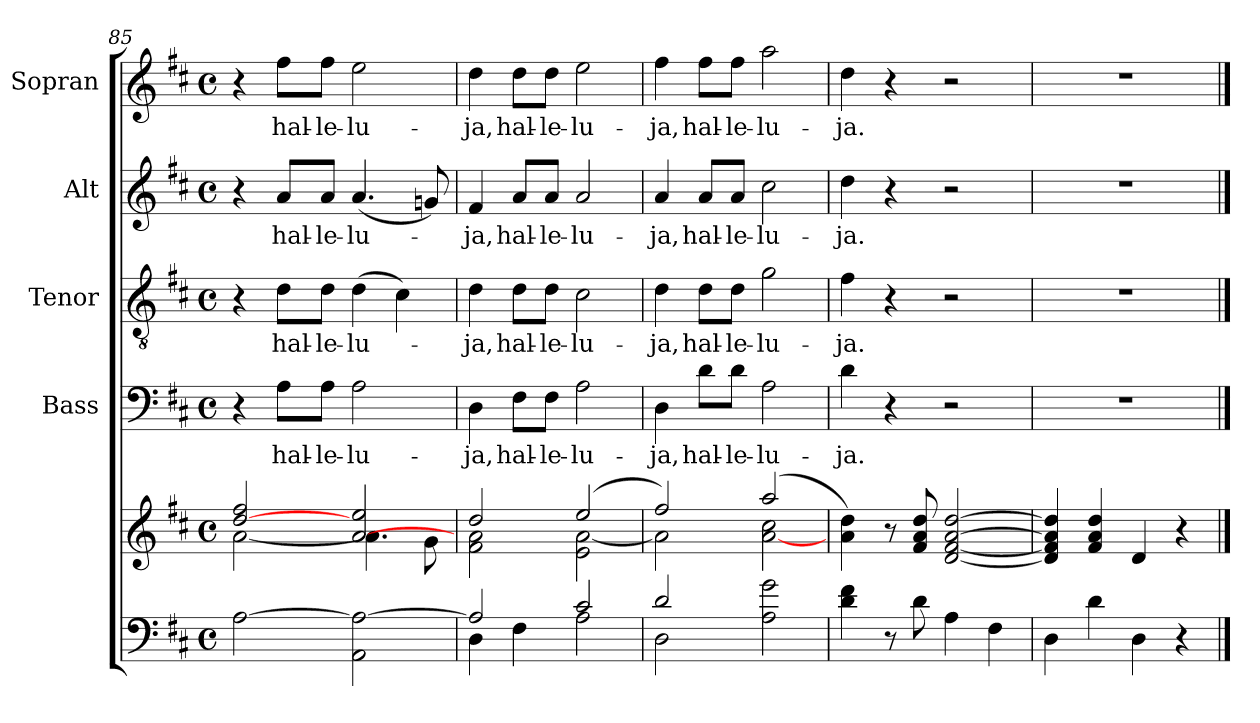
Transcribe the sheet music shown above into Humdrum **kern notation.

**kern	**kern	**kern	**text	**kern	**text	**kern	**text	**kern	**text
*part5	*part5	*part4	*part4	*part3	*part3	*part2	*part2	*part1	*part1
*staff6	*staff5	*staff4	*staff4	*staff3	*staff3	*staff2	*staff2	*staff1	*staff1
*	*	*I"Bass	*	*I"Tenor	*	*I"Alt	*	*I"Sopran	*
*	*	*I'B.	*	*I'T.	*	*I'A.	*	*I'S.	*
!!LO:LB:g=z
*clefF4	*clefG2	*clefF4	*	*clefGv2	*	*clefG2	*	*clefG2	*
*k[f#c#]	*k[f#c#]	*k[f#c#]	*	*k[f#c#]	*	*k[f#c#]	*	*k[f#c#]	*
*D:	*D:	*D:	*	*D:	*	*D:	*	*D:	*
*M4/4	*M4/4	*M4/4	*	*M4/4	*	*M4/4	*	*M4/4	*
*met(c)	*met(c)	*met(c)	*	*met(c)	*	*met(c)	*	*met(c)	*
=85	=85	=85	=85	=85	=85	=85	=85	=85	=85
*	*^	*	*	*	*	*	*	*	*
[2A\	[>2dd/ 2ff#/	[<2a\	4r	.	4r	.	4r	.	4r	.
!	!	!	!	!LO:LY:b	!	!LO:LY:b	!	!LO:LY:b	!	!LO:LY:b
.	.	.	8A\L	hal-	8d\L	hal-	8a/L	hal-	8ff#\L	hal-
!	!	!	!	!LO:LY:b	!	!LO:LY:b	!	!LO:LY:b	!	!LO:LY:b
.	.	.	8A\J	-le-	8d\J	-le-	8a/J	-le-	8ff#\J	-le-
!	!	!	!	!LO:LY:b	!	!LO:LY:b	!	!LO:LY:b	!	!LO:LY:b
2AA\ 2A\_	[>2a/ 2ee/	4.a\]	2A\	-lu-	(>4d\	-lu-	(<4.a/	-lu-	2ee\	-lu-
.	.	.	.	.	4c#\)	.	.	.	.	.
.	.	8g\	.	.	.	.	8gn/)	.	.	.
=86	=86	=86	=86	=86	=86	=86	=86	=86	=86	=86
*^	*	*	*	*	*	*	*	*	*	*
!	!	!	!	!	!LO:LY:b	!	!LO:LY:b	!	!LO:LY:b	!	!LO:LY:b
2A/]	4D\	2dd/	2f#\ 2a\	4D\	-ja,	4d\	-ja,	4f#/	-ja,	4dd\	-ja,
!	!	!	!	!	!LO:LY:b	!	!LO:LY:b	!	!LO:LY:b	!	!LO:LY:b
.	4F#\	.	.	8F#\L	hal-	8d\L	hal-	8a/L	hal-	8dd\L	hal-
!	!	!	!	!	!LO:LY:b	!	!LO:LY:b	!	!LO:LY:b	!	!LO:LY:b
.	.	.	.	8F#\J	-le-	8d\J	-le-	8a/J	-le-	8dd\J	-le-
!	!	!	!	!	!LO:LY:b	!	!LO:LY:b	!	!LO:LY:b	!	!LO:LY:b
2c#/	2A\	(2ee/	2e\ [<2a\	2A\	-lu-	2c#\	-lu-	2a/	-lu-	2ee\	-lu-
=87	=87	=87	=87	=87	=87	=87	=87	=87	=87	=87	=87
!	!	!	!	!	!LO:LY:b	!	!LO:LY:b	!	!LO:LY:b	!	!LO:LY:b
2d/	2D\	2ff#/)	2a\]	4D\	-ja,	4d\	-ja,	4a/	-ja,	4ff#\	-ja,
!	!	!	!	!	!LO:LY:b	!	!LO:LY:b	!	!LO:LY:b	!	!LO:LY:b
.	.	.	.	8d\L	hal-	8d\L	hal-	8a/L	hal-	8ff#\L	hal-
!	!	!	!	!	!LO:LY:b	!	!LO:LY:b	!	!LO:LY:b	!	!LO:LY:b
.	.	.	.	8d\J	-le-	8d\J	-le-	8a/J	-le-	8ff#\J	-le-
!	!	!	!	!	!LO:LY:b	!	!LO:LY:b	!	!LO:LY:b	!	!LO:LY:b
2A\ 2g\	2ryy	(2aa/	[<2a\ 2cc#\	2A\	-lu-	2g\	-lu-	2cc#\	-lu-	2aa\	-lu-
=88	=88	=88	=88	=88	=88	=88	=88	=88	=88	=88	=88
!	!	!	!	!	!LO:LY:b	!	!LO:LY:b	!	!LO:LY:b	!	!LO:LY:b
*v	*v	*	*	*	*	*	*	*	*	*	*
*	*v	*v	*	*	*	*	*	*	*	*
4d\ 4f#\	4a\ 4dd\)	4d\	-ja.	4f#\	ja.	4dd\	ja.	4dd\	-ja.
8r	8r	4r	.	4r	.	4r	.	4r	.
8d\	8f#/ 8a/ 8dd/	.	.	.	.	.	.	.	.
4A\	[2d/ [2f#/ [2a/ [2dd/	2r	.	2r	.	2r	.	2r	.
4F#\	.	.	.	.	.	.	.	.	.
=89	=89	=89	=89	=89	=89	=89	=89	=89	=89
4D\	4d/] 4f#/] 4a/] 4dd/]	1r	.	1r	.	1r	.	1r	.
4d\	4f#/ 4a/ 4dd/	.	.	.	.	.	.	.	.
4D\	4d/	.	.	.	.	.	.	.	.
4r	4r	.	.	.	.	.	.	.	.
==	==	==	==	==	==	==	==	==	==
*-	*-	*-	*-	*-	*-	*-	*-	*-	*-
